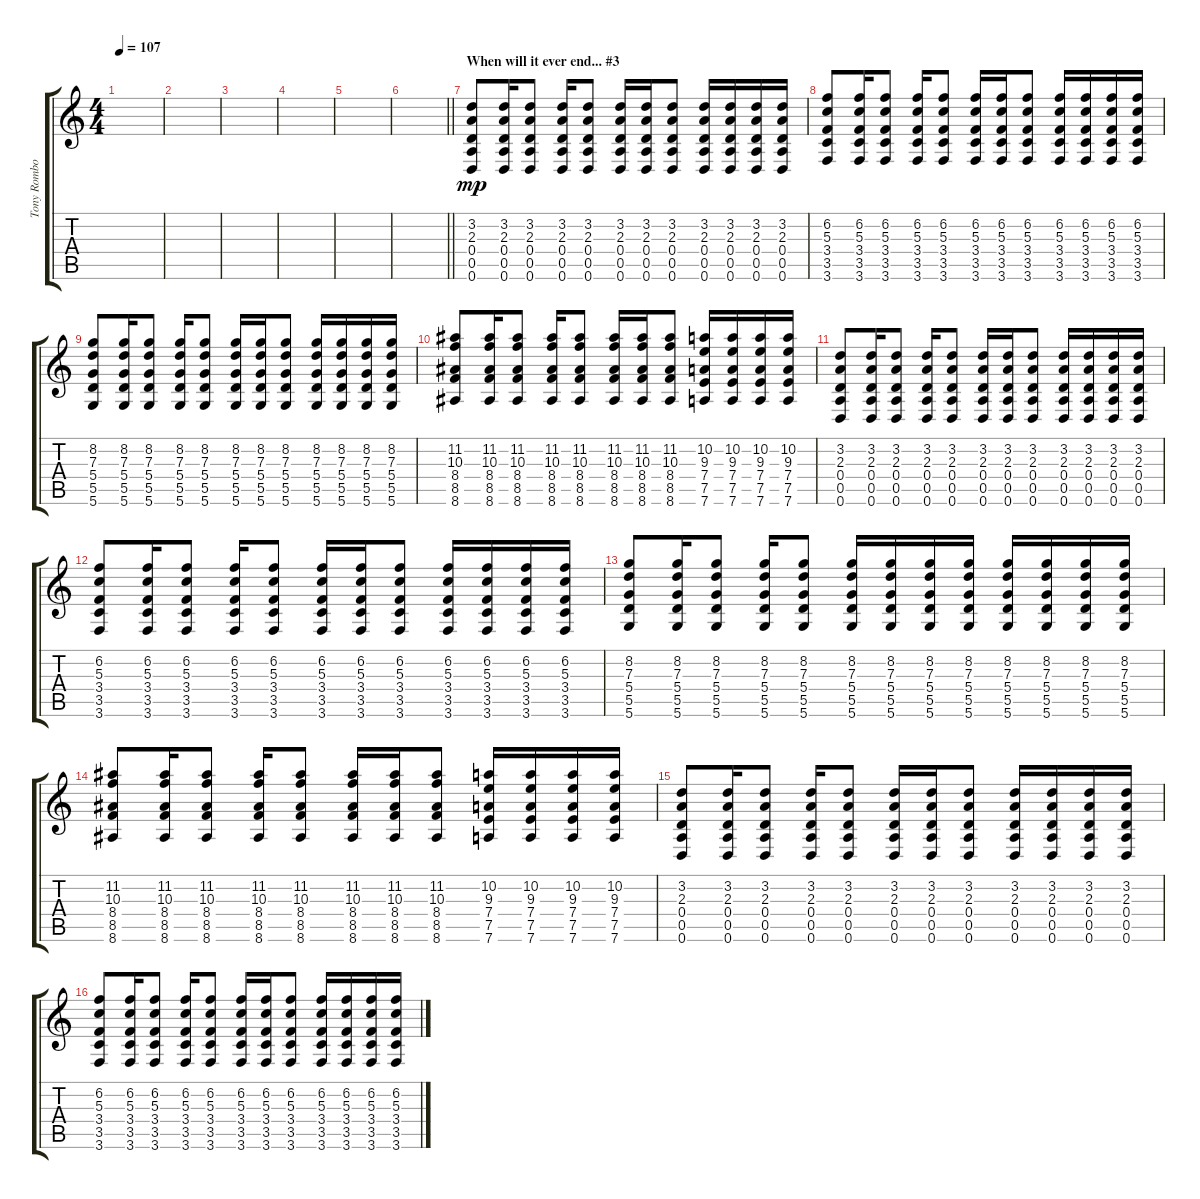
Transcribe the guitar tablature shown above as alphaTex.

\track ("Tony Rombola #1" "Tony Rombo") {instrument distortionguitar}
\staff {score tabs}
\tuning (E4 B3 G3 D3 A2 D2) {hide}
\ts (4 4)
\tempo 107
\clef g2
\ks c
|
|
|
|
|
\barLineRight lightlight
|
\section ("" "When will it ever end... #3")
(3.2 2.3 0.4 0.5 0.6).8{dy mp volume 11} (3.2 2.3 0.4 0.5 0.6).16 (3.2 2.3 0.4 0.5 0.6).8 (3.2 2.3 0.4 0.5 0.6).16 (3.2 2.3 0.4 0.5 0.6).8 (3.2 2.3 0.4 0.5 0.6).16 (3.2 2.3 0.4 0.5 0.6).16 (3.2 2.3 0.4 0.5 0.6).8 (3.2 2.3 0.4 0.5 0.6).16 (3.2 2.3 0.4 0.5 0.6).16 (3.2 2.3 0.4 0.5 0.6).16 (3.2 2.3 0.4 0.5 0.6).16 |
(6.2 5.3 3.4 3.5 3.6).8 (6.2 5.3 3.4 3.5 3.6).16 (6.2 5.3 3.4 3.5 3.6).8 (6.2 5.3 3.4 3.5 3.6).16 (6.2 5.3 3.4 3.5 3.6).8 (6.2 5.3 3.4 3.5 3.6).16 (6.2 5.3 3.4 3.5 3.6).16 (6.2 5.3 3.4 3.5 3.6).8 (6.2 5.3 3.4 3.5 3.6).16 (6.2 5.3 3.4 3.5 3.6).16 (6.2 5.3 3.4 3.5 3.6).16 (6.2 5.3 3.4 3.5 3.6).16 |
(8.2 7.3 5.4 5.5 5.6).8 (8.2 7.3 5.4 5.5 5.6).16 (8.2 7.3 5.4 5.5 5.6).8 (8.2 7.3 5.4 5.5 5.6).16 (8.2 7.3 5.4 5.5 5.6).8 (8.2 7.3 5.4 5.5 5.6).16 (8.2 7.3 5.4 5.5 5.6).16 (8.2 7.3 5.4 5.5 5.6).8 (8.2 7.3 5.4 5.5 5.6).16 (8.2 7.3 5.4 5.5 5.6).16 (8.2 7.3 5.4 5.5 5.6).16 (8.2 7.3 5.4 5.5 5.6).16 |
(11.2 10.3 8.4 8.5 8.6).8 (11.2 10.3 8.4 8.5 8.6).16 (11.2 10.3 8.4 8.5 8.6).8 (11.2 10.3 8.4 8.5 8.6).16 (11.2 10.3 8.4 8.5 8.6).8 (11.2 10.3 8.4 8.5 8.6).16 (11.2 10.3 8.4 8.5 8.6).16 (11.2 10.3 8.4 8.5 8.6).8 (10.2 9.3 7.4 7.5 7.6).16 (10.2 9.3 7.4 7.5 7.6).16 (10.2 9.3 7.4 7.5 7.6).16 (10.2 9.3 7.4 7.5 7.6).16 |
(3.2 2.3 0.4 0.5 0.6).8 (3.2 2.3 0.4 0.5 0.6).16 (3.2 2.3 0.4 0.5 0.6).8 (3.2 2.3 0.4 0.5 0.6).16 (3.2 2.3 0.4 0.5 0.6).8 (3.2 2.3 0.4 0.5 0.6).16 (3.2 2.3 0.4 0.5 0.6).16 (3.2 2.3 0.4 0.5 0.6).8 (3.2 2.3 0.4 0.5 0.6).16 (3.2 2.3 0.4 0.5 0.6).16 (3.2 2.3 0.4 0.5 0.6).16 (3.2 2.3 0.4 0.5 0.6).16 |
(6.2 5.3 3.4 3.5 3.6).8 (6.2 5.3 3.4 3.5 3.6).16 (6.2 5.3 3.4 3.5 3.6).8 (6.2 5.3 3.4 3.5 3.6).16 (6.2 5.3 3.4 3.5 3.6).8 (6.2 5.3 3.4 3.5 3.6).16 (6.2 5.3 3.4 3.5 3.6).16 (6.2 5.3 3.4 3.5 3.6).8 (6.2 5.3 3.4 3.5 3.6).16 (6.2 5.3 3.4 3.5 3.6).16 (6.2 5.3 3.4 3.5 3.6).16 (6.2 5.3 3.4 3.5 3.6).16 |
(8.2 7.3 5.4 5.5 5.6).8 (8.2 7.3 5.4 5.5 5.6).16 (8.2 7.3 5.4 5.5 5.6).8 (8.2 7.3 5.4 5.5 5.6).16 (8.2 7.3 5.4 5.5 5.6).8 (8.2 7.3 5.4 5.5 5.6).16 (8.2 7.3 5.4 5.5 5.6).16 (8.2 7.3 5.4 5.5 5.6).16 (8.2 7.3 5.4 5.5 5.6).16 (8.2 7.3 5.4 5.5 5.6).16 (8.2 7.3 5.4 5.5 5.6).16 (8.2 7.3 5.4 5.5 5.6).16 (8.2 7.3 5.4 5.5 5.6).16 |
(11.2 10.3 8.4 8.5 8.6).8 (11.2 10.3 8.4 8.5 8.6).16 (11.2 10.3 8.4 8.5 8.6).8 (11.2 10.3 8.4 8.5 8.6).16 (11.2 10.3 8.4 8.5 8.6).8 (11.2 10.3 8.4 8.5 8.6).16 (11.2 10.3 8.4 8.5 8.6).16 (11.2 10.3 8.4 8.5 8.6).8 (10.2 9.3 7.4 7.5 7.6).16 (10.2 9.3 7.4 7.5 7.6).16 (10.2 9.3 7.4 7.5 7.6).16 (10.2 9.3 7.4 7.5 7.6).16 |
(3.2 2.3 0.4 0.5 0.6).8{volume 11} (3.2 2.3 0.4 0.5 0.6).16 (3.2 2.3 0.4 0.5 0.6).8 (3.2 2.3 0.4 0.5 0.6).16 (3.2 2.3 0.4 0.5 0.6).8 (3.2 2.3 0.4 0.5 0.6).16 (3.2 2.3 0.4 0.5 0.6).16 (3.2 2.3 0.4 0.5 0.6).8 (3.2 2.3 0.4 0.5 0.6).16 (3.2 2.3 0.4 0.5 0.6).16 (3.2 2.3 0.4 0.5 0.6).16 (3.2 2.3 0.4 0.5 0.6).16 |
(6.2 5.3 3.4 3.5 3.6).8 (6.2 5.3 3.4 3.5 3.6).16 (6.2 5.3 3.4 3.5 3.6).8 (6.2 5.3 3.4 3.5 3.6).16 (6.2 5.3 3.4 3.5 3.6).8 (6.2 5.3 3.4 3.5 3.6).16 (6.2 5.3 3.4 3.5 3.6).16 (6.2 5.3 3.4 3.5 3.6).8 (6.2 5.3 3.4 3.5 3.6).16 (6.2 5.3 3.4 3.5 3.6).16 (6.2 5.3 3.4 3.5 3.6).16 (6.2 5.3 3.4 3.5 3.6).16
